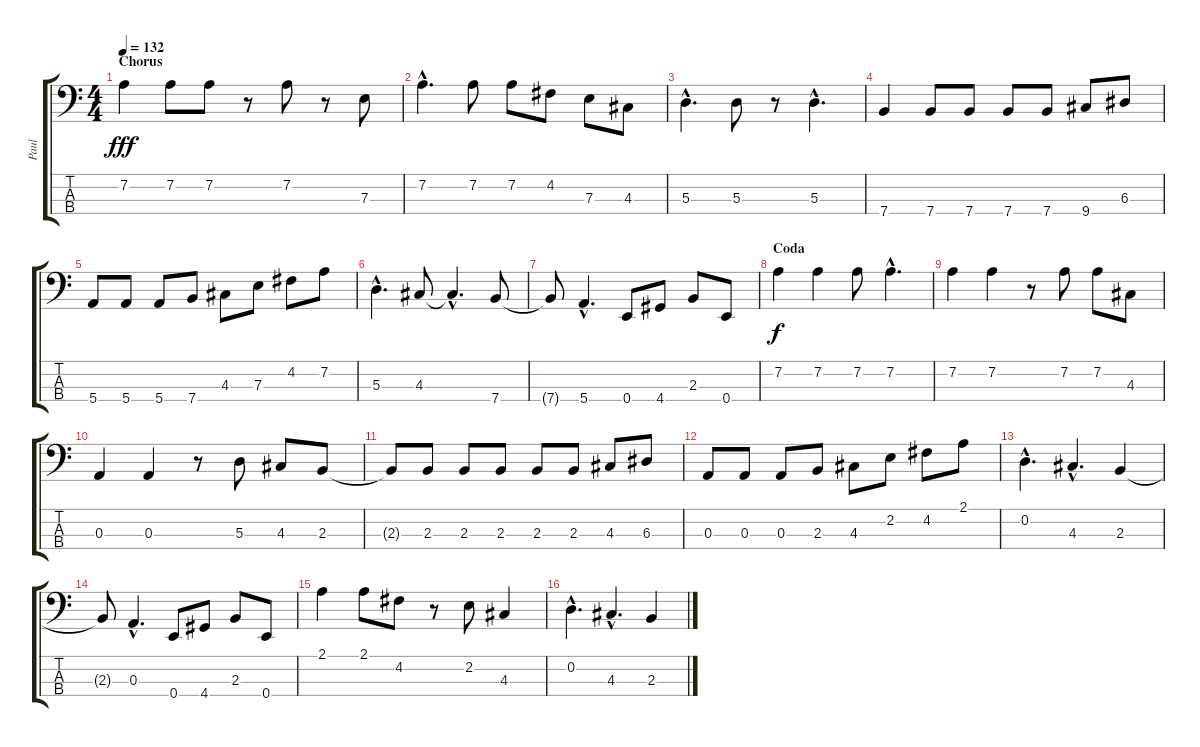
\track ("Paul" "Paul") {instrument electricbasspick}
\staff {score tabs}
\tuning (G2 D2 A1 E1) {hide}
\ts (4 4)
\section ("" "Chorus")
\tempo 132
\clef f4
\ks c
7.2.4{dy fff} 7.2.8 7.2.8 r.8 7.2.8 r.8 7.3.8 |
7.2{hac}.4{d} 7.2.8 7.2.8 4.2.8 7.3.8 4.3.8 |
5.3{hac}.4{d} 5.3.8 r.8 5.3{hac}.4{d} |
7.4.4 7.4.8 7.4.8 7.4.8 7.4.8 9.4.8 6.3.8 |
5.4.8 5.4.8 5.4.8 7.4.8 4.3.8 7.3.8 4.2.8 7.2.8 |
5.3{hac}.4{d} 4.3.8 4.3{hac t}.4{d} 7.4.8 |
7.4{t}.8 5.4{hac}.4{d} 0.4.8 4.4.8 2.3.8 0.4.8 |
\section ("" "Coda")
7.2.4{dy f} 7.2.4 7.2.8 7.2{hac}.4{d} |
7.2.4 7.2.4 r.8 7.2.8 7.2.8 4.3.8 |
0.3.4 0.3.4 r.8 5.3.8 4.3.8 2.3.8 |
2.3{t}.8 2.3.8 2.3.8 2.3.8 2.3.8 2.3.8 4.3.8 6.3.8 |
0.3.8 0.3.8 0.3.8 2.3.8 4.3.8 2.2.8 4.2.8 2.1.8 |
0.2{hac}.4{d} 4.3{hac}.4{d} 2.3.4 |
2.3{t}.8 0.3{hac}.4{d} 0.4.8 4.4.8 2.3.8 0.4.8 |
2.1.4 2.1.8 4.2.8 r.8 2.2.8 4.3.4 |
0.2{hac}.4{d} 4.3{hac}.4{d} 2.3.4
